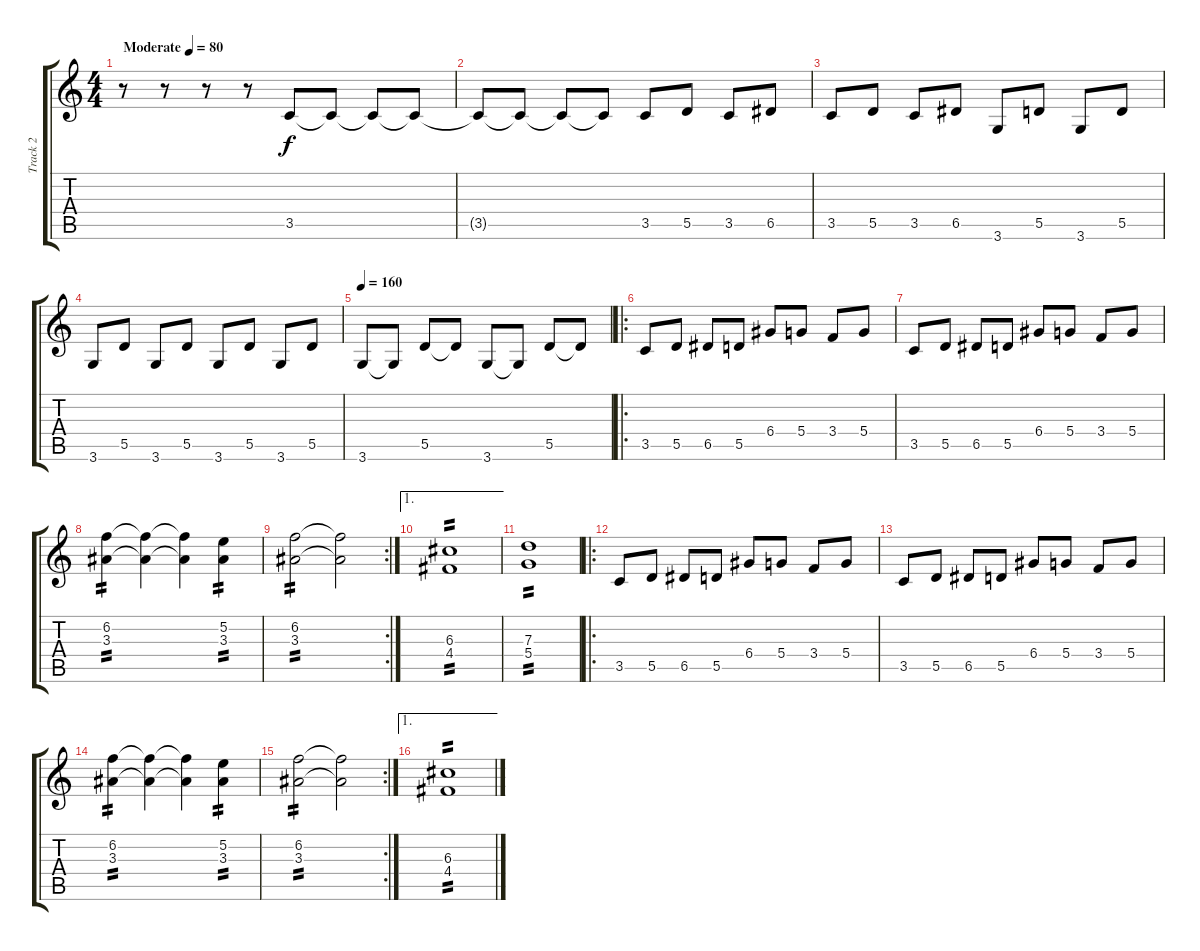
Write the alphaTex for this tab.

\track ("Track 2" "Track 2") {instrument distortionguitar}
\staff {score tabs}
\tuning (E4 B3 G3 D3 A2 E2) {hide}
\ts (4 4)
\tempo (80 "Moderate")
\clef g2
\ks c
r.8{dy f instrument distortionguitar} r.8 r.8 r.8 3.5.8 3.5{t}.8 3.5{t}.8 3.5{t}.8 |
3.5{t}.8 3.5{t}.8 3.5{t}.8 3.5{t}.8 3.5.8 5.5.8 3.5.8 6.5.8 |
3.5.8 5.5.8 3.5.8 6.5.8 3.6.8 5.5.8 3.6.8 5.5.8 |
3.6.8 5.5.8 3.6.8 5.5.8 3.6.8 5.5.8 3.6.8 5.5.8 |
\tempo 160
3.6.8 3.6{t}.8 5.5.8 5.5{t}.8 3.6.8 3.6{t}.8 5.5.8 5.5{t}.8 |
\ro
3.5.8 5.5.8 6.5.8 5.5.8 6.4.8 5.4.8 3.4.8 5.4.8 |
3.5.8 5.5.8 6.5.8 5.5.8 6.4.8 5.4.8 3.4.8 5.4.8 |
(6.2 3.3).4{tp 2} (6.2{t} 3.3{t}).4 (6.2{t} 3.3{t}).4 (5.2 3.3).4{tp 2} |
\rc 2
(6.2 3.3).2{tp 2} (6.2{t} 3.3{t}).2 |
\ae 1
(6.3 4.4).1{tp 2} |
(7.3 5.4).1{tp 2} |
\ro
3.5.8 5.5.8 6.5.8 5.5.8 6.4.8 5.4.8 3.4.8 5.4.8 |
3.5.8 5.5.8 6.5.8 5.5.8 6.4.8 5.4.8 3.4.8 5.4.8 |
(6.2 3.3).4{tp 2} (6.2{t} 3.3{t}).4 (6.2{t} 3.3{t}).4 (5.2 3.3).4{tp 2} |
\rc 2
(6.2 3.3).2{tp 2} (6.2{t} 3.3{t}).2 |
\ae 1
(6.3 4.4).1{tp 2}
